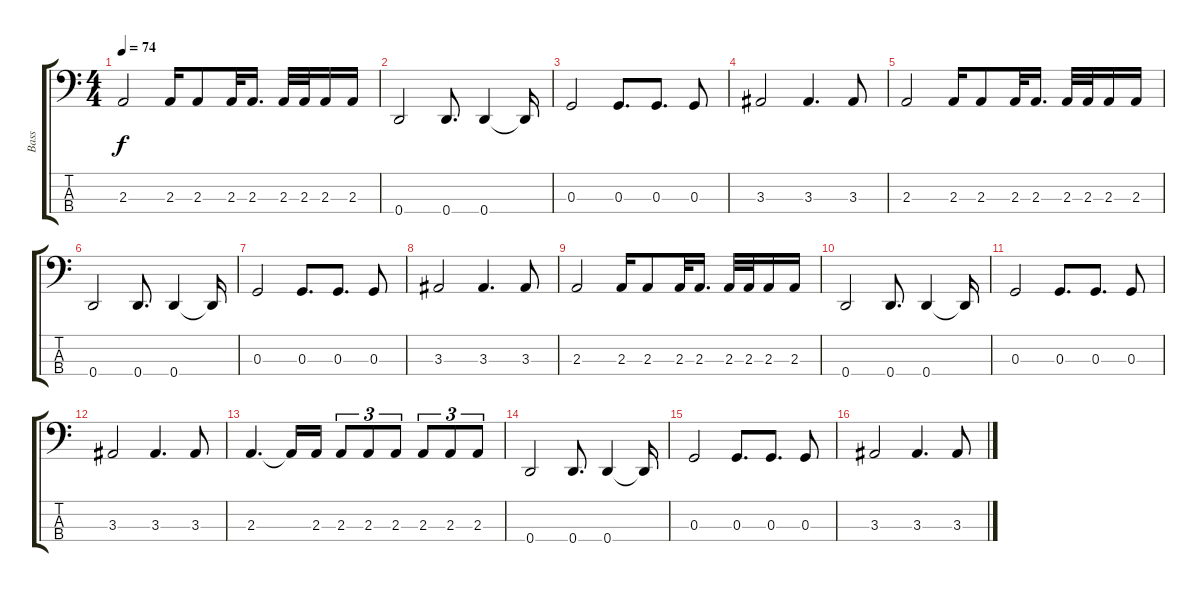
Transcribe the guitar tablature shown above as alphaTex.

\track ("Bass" "Bass") {instrument slapbass1}
\staff {score tabs}
\tuning (F2 C2 G1 D1) {hide}
\ts (4 4)
\tempo 74
\clef f4
\ks c
2.3.2{dy f} 2.3.16 2.3.8 2.3.32 2.3.16{d} 2.3.32 2.3.32 2.3.16 2.3.16 |
0.4.2 0.4.8{d} 0.4.4 0.4{t}.16 |
0.3.2 0.3.8{d} 0.3.8{d} 0.3.8 |
3.3.2 3.3.4{d} 3.3.8 |
2.3.2 2.3.16 2.3.8 2.3.32 2.3.16{d} 2.3.32 2.3.32 2.3.16 2.3.16 |
0.4.2 0.4.8{d} 0.4.4 0.4{t}.16 |
0.3.2 0.3.8{d} 0.3.8{d} 0.3.8 |
3.3.2 3.3.4{d} 3.3.8 |
2.3.2 2.3.16 2.3.8 2.3.32 2.3.16{d} 2.3.32 2.3.32 2.3.16 2.3.16 |
0.4.2 0.4.8{d} 0.4.4 0.4{t}.16 |
0.3.2 0.3.8{d} 0.3.8{d} 0.3.8 |
3.3.2 3.3.4{d} 3.3.8 |
2.3.4{d} 2.3{t}.16 2.3.16 2.3.8{tu (3 2)} 2.3.8{tu (3 2)} 2.3.8{tu (3 2)} 2.3.8{tu (3 2)} 2.3.8{tu (3 2)} 2.3.8{tu (3 2)} |
0.4.2 0.4.8{d} 0.4.4 0.4{t}.16 |
0.3.2 0.3.8{d} 0.3.8{d} 0.3.8 |
3.3.2 3.3.4{d} 3.3.8
